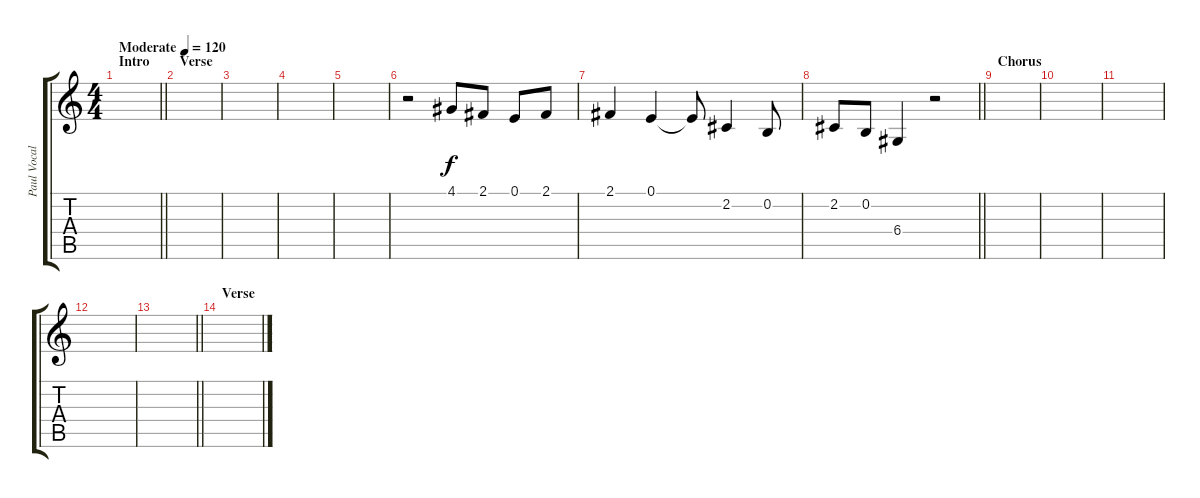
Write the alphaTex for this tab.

\track ("Paul Vocals" "Paul Vocal") {instrument brightacousticpiano}
\staff {score tabs}
\tuning (E4 B3 G3 D3 A2 E2) {hide}
\ts (4 4)
\section ("" "Intro")
\tempo (120 "Moderate")
\clef g2
\barLineRight lightlight
\ks c
|
\section ("" "Verse")
|
|
|
|
r.2 4.1.8 2.1.8 0.1.8 2.1.8 |
2.1.4 0.1.4 0.1{t}.8 2.2.4 0.2.8 |
\barLineRight lightlight
2.2.8 0.2.8 6.4.4 r.2 |
\section ("" "Chorus")
|
|
|
|
\barLineRight lightlight
|
\section ("" "Verse")
